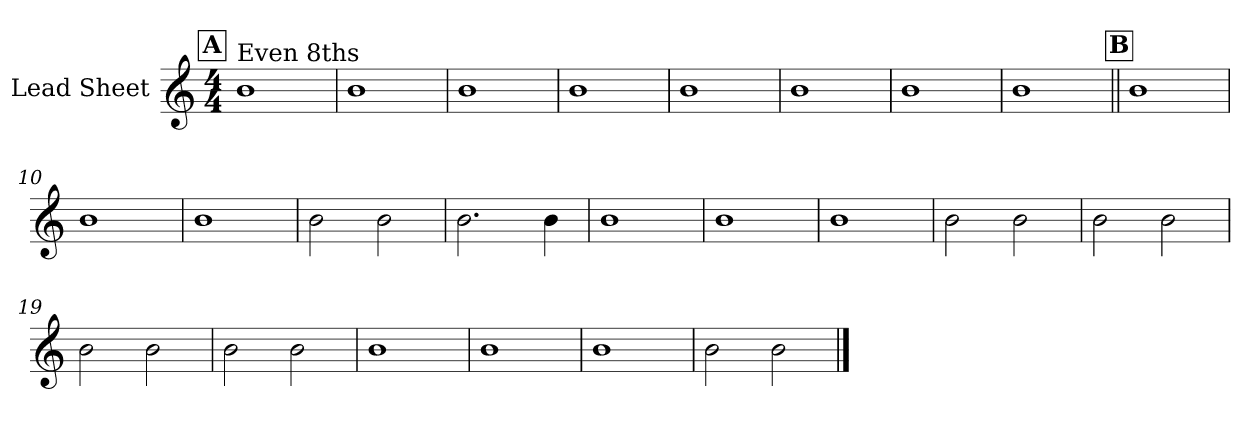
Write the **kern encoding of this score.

**kern
*part1
*staff1
*I"Lead Sheet
*clefG2
*k[]
*M4/4
!!LO:REH:place=s1:a:fs=14:t=A
=1
!LO:TX:a:t=Even 8ths
1b
=2
1b
=3
1b
=4
1b
!!LO:LB:g=z
=5
1b
=6
1b
=7
1b
=8
1b
!!LO:LB:g=z
!!LO:REH:place=s1:a:fs=14:t=B
=9||
1b
=10
1b
=11
1b
=12
2b\
2b\
!!LO:LB:g=z
=13
2.b\
4b\
=14
1b
=15
1b
=16
1b
!!LO:LB:g=z
=17
2b\
2b\
=18
2b\
2b\
=19
2b\
2b\
=20
2b\
2b\
!!LO:LB:g=z
=21
1b
=22
1b
=23
1b
=24
2b\
2b\
==
*-
